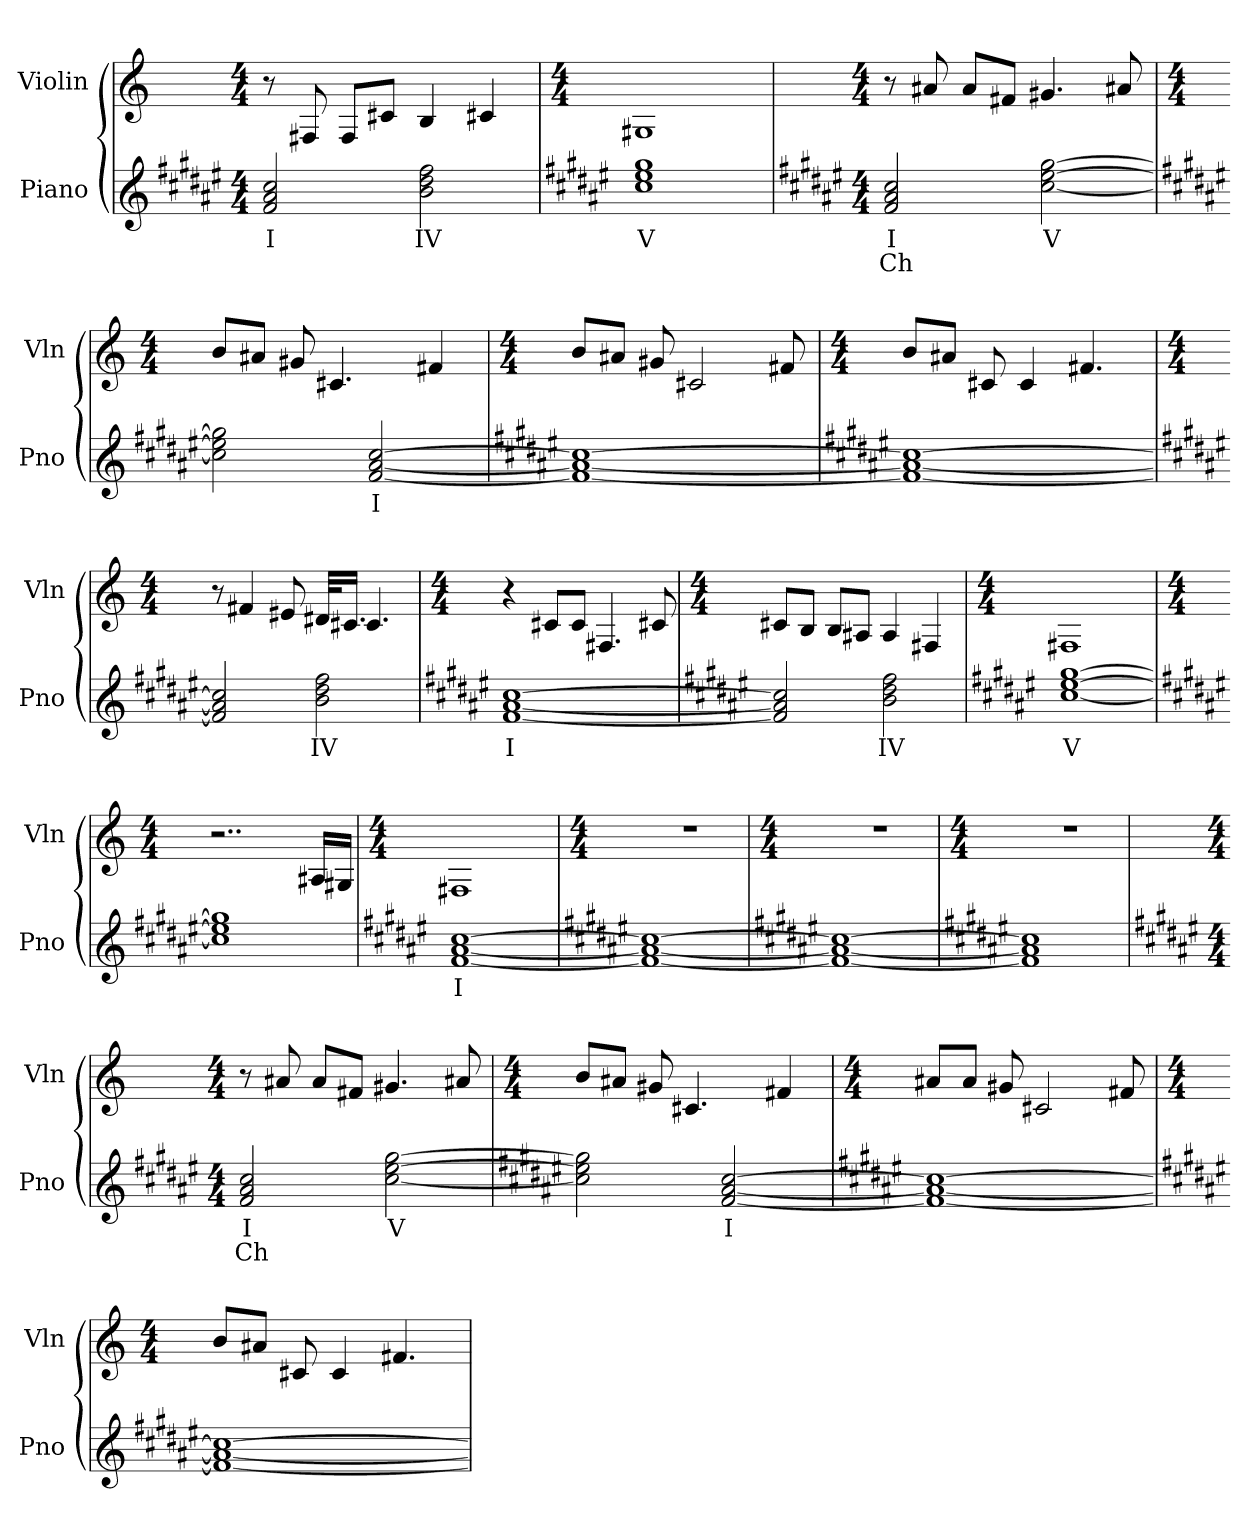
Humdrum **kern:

**kern	**text	**text	**kern
*part2	*part2	*part2	*part1
*staff2	*staff2	*staff2	*staff1
*I"Piano	*	*	*I"Violin
*I'Pno	*	*	*I'Vln
*k[f#c#g#d#a#e#]	*	*	*
*F#:	*	*	*
*M4/4	*	*	*M4/4
=	=	=	=
2f# 2a# 2cc#	I	.	8r
.	.	.	8F#X
.	.	.	8F#L
.	.	.	8c#XJ
2b 2dd# 2ff#	IV	.	4B
.	.	.	4c#X
=	=	=	=
*k[f#c#g#d#a#e#]	*	*	*
*F#:	*	*	*
*	*	*	*M4/4
1cc# 1ee# 1gg#	V	.	1G#X
=	=	=	=
*k[f#c#g#d#a#e#]	*	*	*
*F#:	*	*	*
*M4/4	*	*	*M4/4
2f# 2a# 2cc#	I	Ch	8r
.	.	.	8a#X
.	.	.	8a#L
.	.	.	8f#XJ
[2cc# [2ee# [2gg#	V	.	4.g#X
.	.	.	8a#X
=	=	=	=
*k[f#c#g#d#a#e#]	*	*	*
*F#:	*	*	*
*	*	*	*M4/4
2cc#] 2ee#] 2gg#]	.	.	8bL
.	.	.	8a#XJ
.	.	.	8g#X
.	.	.	4.c#X
[2f# [2a# [2cc#	I	.	.
.	.	.	4f#X
=	=	=	=
*k[f#c#g#d#a#e#]	*	*	*
*F#:	*	*	*
*	*	*	*M4/4
1f#_ 1a#_ 1cc#_	.	.	8bL
.	.	.	8a#XJ
.	.	.	8g#X
.	.	.	2c#X
.	.	.	8f#X
=	=	=	=
*k[f#c#g#d#a#e#]	*	*	*
*F#:	*	*	*
*	*	*	*M4/4
1f#_ 1a#_ 1cc#_	.	.	8bL
.	.	.	8a#XJ
.	.	.	8c#X
.	.	.	4c#
.	.	.	4.f#X
=	=	=	=
*k[f#c#g#d#a#e#]	*	*	*
*F#:	*	*	*
*	*	*	*M4/4
2f#] 2a#] 2cc#]	.	.	8r
.	.	.	4f#X
.	.	.	8e#X
2b 2dd# 2ff#	IV	.	32d#XKLL
.	.	.	16.c#XJJ
.	.	.	4.c#
=	=	=	=
*k[f#c#g#d#a#e#]	*	*	*
*F#:	*	*	*
*	*	*	*M4/4
[1f# [1a# [1cc#	I	.	4r
.	.	.	8c#XL
.	.	.	8c#J
.	.	.	4.F#X
.	.	.	8c#X
=	=	=	=
*k[f#c#g#d#a#e#]	*	*	*
*F#:	*	*	*
*	*	*	*M4/4
2f#] 2a#] 2cc#]	.	.	8c#XL
.	.	.	8BJ
.	.	.	8BL
.	.	.	8A#XJ
2b 2dd# 2ff#	IV	.	4A#
.	.	.	4F#X
=	=	=	=
*k[f#c#g#d#a#e#]	*	*	*
*F#:	*	*	*
*	*	*	*M4/4
[1cc# [1ee# [1gg#	V	.	1F#X
=	=	=	=
*k[f#c#g#d#a#e#]	*	*	*
*F#:	*	*	*
*	*	*	*M4/4
1cc#] 1ee#] 1gg#]	.	.	2..r
.	.	.	16A#XLL
.	.	.	16G#XJJ
=	=	=	=
*k[f#c#g#d#a#e#]	*	*	*
*F#:	*	*	*
*	*	*	*M4/4
[1f# [1a# [1cc#	I	.	1F#X
=	=	=	=
*k[f#c#g#d#a#e#]	*	*	*
*F#:	*	*	*
*	*	*	*M4/4
1f#_ 1a#_ 1cc#_	.	.	1r
=	=	=	=
*k[f#c#g#d#a#e#]	*	*	*
*F#:	*	*	*
*	*	*	*M4/4
1f#_ 1a#_ 1cc#_	.	.	1r
=	=	=	=
*k[f#c#g#d#a#e#]	*	*	*
*F#:	*	*	*
*	*	*	*M4/4
1f#] 1a#] 1cc#]	.	.	1r
=	=	=	=
*k[f#c#g#d#a#e#]	*	*	*
*F#:	*	*	*
*M4/4	*	*	*M4/4
2f# 2a# 2cc#	I	Ch	8r
.	.	.	8a#X
.	.	.	8a#L
.	.	.	8f#XJ
[2cc# [2ee# [2gg#	V	.	4.g#X
.	.	.	8a#X
=	=	=	=
*k[f#c#g#d#a#e#]	*	*	*
*F#:	*	*	*
*	*	*	*M4/4
2cc#] 2ee#] 2gg#]	.	.	8bL
.	.	.	8a#XJ
.	.	.	8g#X
.	.	.	4.c#X
[2f# [2a# [2cc#	I	.	.
.	.	.	4f#X
=	=	=	=
*k[f#c#g#d#a#e#]	*	*	*
*F#:	*	*	*
*	*	*	*M4/4
1f#_ 1a#_ 1cc#_	.	.	8a#XL
.	.	.	8a#J
.	.	.	8g#X
.	.	.	2c#X
.	.	.	8f#X
=	=	=	=
*k[f#c#g#d#a#e#]	*	*	*
*F#:	*	*	*
*	*	*	*M4/4
1f#_ 1a#_ 1cc#_	.	.	8bL
.	.	.	8a#XJ
.	.	.	8c#X
.	.	.	4c#
.	.	.	4.f#X
=	=	=	=
*-	*-	*-	*-
